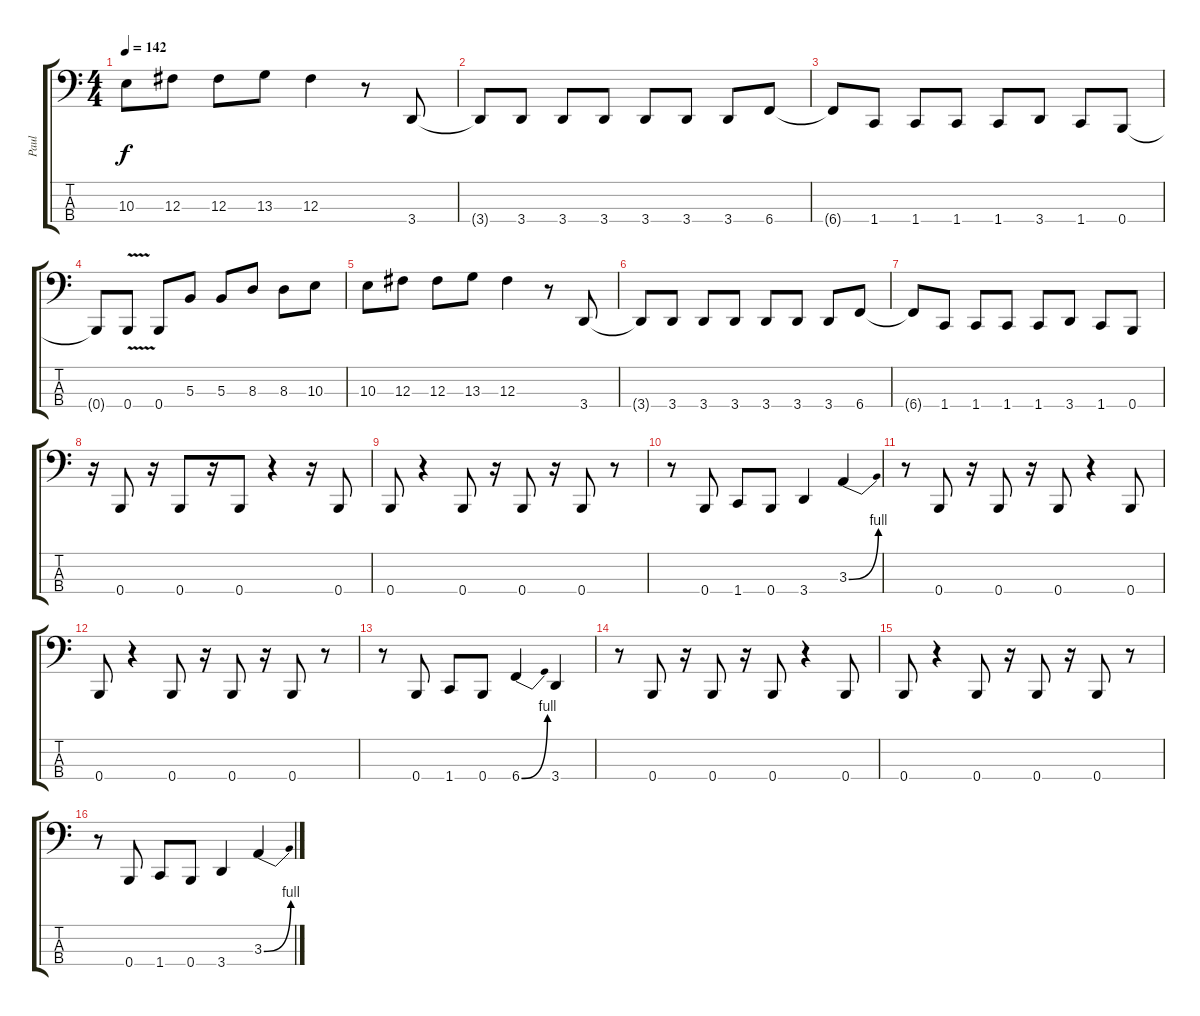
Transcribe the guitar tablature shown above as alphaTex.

\track ("Paul" "Paul") {instrument electricbasspick}
\staff {score tabs}
\tuning (E2 B1 Gb1 B0) {hide}
\ts (4 4)
\tempo 142
\clef f4
\ks c
10.3.8{dy f} 12.3.8 12.3.8 13.3.8 12.3.4 r.8 3.4.8 |
3.4{t}.8 3.4.8 3.4.8 3.4.8 3.4.8 3.4.8 3.4.8 6.4.8 |
6.4{t}.8 1.4.8 1.4.8 1.4.8 1.4.8 3.4.8 1.4.8 0.4.8 |
0.4{t}.8 0.4{v}.8 0.4.8 5.3.8 5.3.8 8.3.8 8.3.8 10.3.8 |
10.3.8 12.3.8 12.3.8 13.3.8 12.3.4 r.8 3.4.8 |
3.4{t}.8 3.4.8 3.4.8 3.4.8 3.4.8 3.4.8 3.4.8 6.4.8 |
6.4{t}.8 1.4.8 1.4.8 1.4.8 1.4.8 3.4.8 1.4.8 0.4.8 |
r.16 0.4.8 r.16 0.4.8 r.16 0.4.8 r.4 r.16 0.4.8 |
0.4.8 r.4 0.4.8 r.16 0.4.8 r.16 0.4.8 r.8 |
r.8 0.4.8 1.4.8 0.4.8 3.4.4 3.3{be (bend 0 0 60 4)}.4 |
r.8 0.4.8 r.16 0.4.8 r.16 0.4.8 r.4 0.4.8 |
0.4.8 r.4 0.4.8 r.16 0.4.8 r.16 0.4.8 r.8 |
r.8 0.4.8 1.4.8 0.4.8 6.4{be (bend 0 0 60 4)}.4 3.4.4 |
r.8 0.4.8 r.16 0.4.8 r.16 0.4.8 r.4 0.4.8 |
0.4.8 r.4 0.4.8 r.16 0.4.8 r.16 0.4.8 r.8 |
r.8 0.4.8 1.4.8 0.4.8 3.4.4 3.3{be (bend 0 0 60 4)}.4
